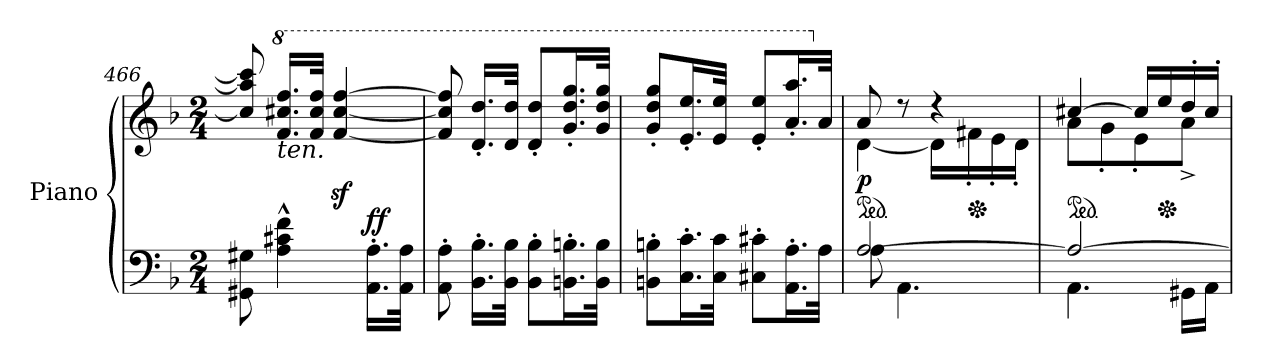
**kern	**kern	**dynam
*part1	*part1	*part1
*staff2	*staff1	*staff1/2
*I"Piano	*	*
*I'Pno	*	*
*clefF4	*clefG2	*
*k[b-]	*k[b-]	*
*M2/4	*M2/4	*
=466	=466	=466
8GG#X\ 8G#X\	8cc#/] 8aa/] 8ccc#/]	.
*	*8va	*
!	!LO:TX:b:i:t=ten.	!
4A\^^ 4c#X\^^ 4f\^^	16.ff/ 16.ccc#X/ 16.fff/LL	.
*	*MM88	*
.	32ff/ 32ccc#/ 32fff/JJk	.
.	[4ff/z< [4ccc#/z< [4fff/z<	.
!	!	!LO:DY:a=2
16.AA\' 16.A\'LL	.	ff
32AA\ 32A\JJk	.	.
!!LO:PB:g=z
=467	=467	=467
8AA\' 8A\'	8ff/] 8ccc#/] 8fff/]	.
16.BB-\' 16.B-\'LL	16.dd/' 16.ddd/'LL	.
32BB-\ 32B-\JJk	32dd/ 32ddd/JJk	.
8BB-\' 8B-\'L	8dd/' 8ddd/'L	.
16.BBn\' 16.Bn\'L	16.gg/' 16.ddd/' 16.ggg/'L	.
32BB\ 32B\JJk	32gg/ 32ddd/ 32ggg/JJk	.
=468	=468	=468
8BBn\' 8Bn\'L	8gg/' 8ddd/' 8ggg/'L	.
16.C\' 16.c\'L	16.ee/' 16.eee/'L	.
32C\ 32c\JJk	32ee/ 32eee/JJk	.
8C#X\' 8c#X\'L	8ee/' 8eee/'L	.
16.AA\' 16.A\'L	16.aa/' 16.aaa/'L	.
*	*X8va	*
32A\JJk	32a/JJk	.
=469	=469	=469
*^	*	*
*	*	*ped	*
*	*	*^	*
!	!	!	!	!LO:DY:b
[2A/	8A\	8a/	[4d\	p
.	4.AA\	8r	.	.
.	.	4r	16d\LL]	.
*	*	*Xped	*	*
.	.	.	16f#X'\	.
.	.	.	16e'\	.
.	.	.	16d'\JJ	.
=470	=470	=470	=470	=470
*	*	*ped	*	*
2A/_	4.AA\	[4cc#X/	8a\L	.
.	.	.	8g'\	.
.	.	16cc#/LL]	8e'\	.
*	*	*Xped	*	*
.	.	16ee/	.	.
.	16GG#X\LL	16dd'/	8a^\J	.
.	16AA\JJ	16cc#'/JJ	.	.
*v	*v	*	*	*
*	*v	*v	*
=	=	=
*-	*-	*-
